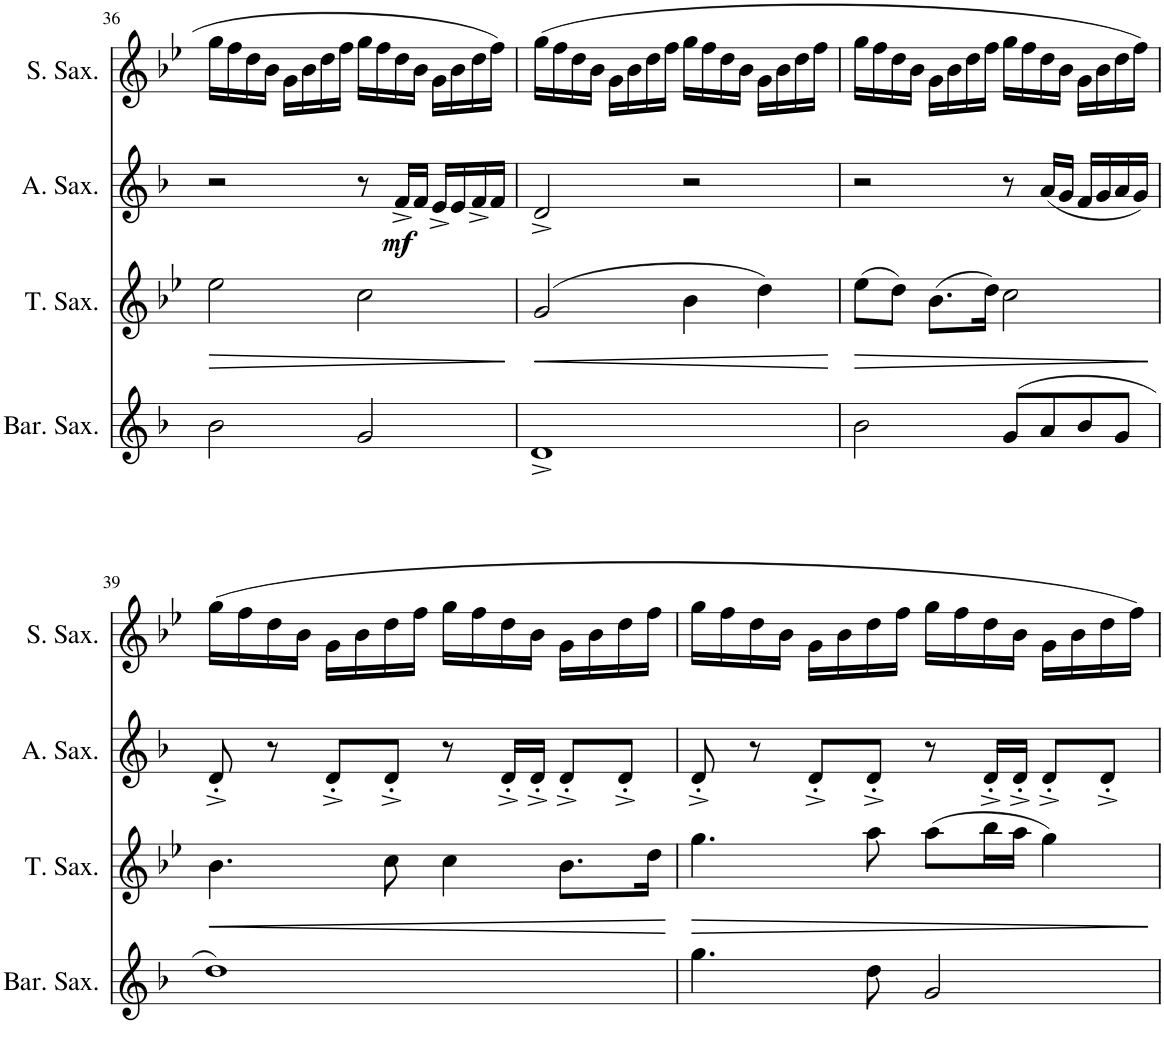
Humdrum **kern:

**kern	**kern	**dynam	**kern	**dynam	**kern
*part4	*part3	*part3	*part2	*part2	*part1
*staff4	*staff3	*staff3	*staff2	*staff2	*staff1
*I"Baritone Saxophone	*I"Tenor Saxophone	*	*I"Alto Saxophone	*	*I"Soprano Saxophone
*I'Bar. Sax.	*I'T. Sax.	*	*I'A. Sax.	*	*I'S. Sax.
!!LO:PB:g=z
*clefG2	*clefG2	*	*clefG2	*	*clefG2
*Trd12c21	*Trd8c14	*	*Trd5c9	*	*Trd1c2
*k[b-]	*k[b-e-]	*	*k[b-]	*	*k[b-e-]
*M4/4	*M4/4	*	*M4/4	*	*M4/4
=36	=36	=36	=36	=36	=36
!	!	!LO:HP:b	!	!	!
2b-\	2ee-\	>	2r	.	16gg\LL
.	.	.	.	.	16ff\
.	.	.	.	.	16dd\
.	.	.	.	.	16b-\JJ
.	.	.	.	.	16g\LL
.	.	.	.	.	16b-\
.	.	.	.	.	16dd\
.	.	.	.	.	16ff\JJ
2g/	2cc\	.	8r	.	16gg\LL
.	.	.	.	.	16ff\
!	!	!	!	!LO:DY:b	!
.	.	.	16f^/LL	mf	16dd\
.	.	.	16f/JJ	.	16b-\JJ
.	.	.	16e^/LL	.	16g\LL
.	.	.	16e/	.	16b-\
.	.	.	16f^/	.	16dd\
.	.	.	16f/JJ	.	16ff\JJ
.	.	]	.	.	.
=37	=37	=37	=37	=37	=37
!	!	!LO:HP:b	!	!	!
1d^	(2g/	<	2d^/	.	(16gg\LL
.	.	.	.	.	16ff\
.	.	.	.	.	16dd\
.	.	.	.	.	16b-\JJ
.	.	.	.	.	16g\LL
.	.	.	.	.	16b-\
.	.	.	.	.	16dd\
.	.	.	.	.	16ff\JJ
.	4b-\	.	2r	.	16gg\LL
.	.	.	.	.	16ff\
.	.	.	.	.	16dd\
.	.	.	.	.	16b-\JJ
.	4dd\)	.	.	.	16g\LL
.	.	.	.	.	16b-\
.	.	.	.	.	16dd\
.	.	.	.	.	16ff\JJ
.	.	[	.	.	.
=38	=38	=38	=38	=38	=38
!	!	!LO:HP:b	!	!	!
2b-\	(8ee-\L	>	2r	.	16gg\LL
.	.	.	.	.	16ff\
.	8dd\J)	.	.	.	16dd\
.	.	.	.	.	16b-\JJ
.	(8.b-\L	.	.	.	16g\LL
.	.	.	.	.	16b-\
.	.	.	.	.	16dd\
.	16dd\Jk)	.	.	.	16ff\JJ
(8g/L	2cc\	.	8r	.	16gg\LL
.	.	.	.	.	16ff\
8a/	.	.	(16a/LL	.	16dd\
.	.	.	16g/JJ	.	16b-\JJ
8b-/	.	.	16f/LL	.	16g\LL
.	.	.	16g/	.	16b-\
8g/J	.	.	16a/	.	16dd\
.	.	.	16g/JJ)	.	16ff\JJ)
.	.	]	.	.	.
!!LO:LB:g=z
=39	=39	=39	=39	=39	=39
!	!	!LO:HP:b	!	!	!
1dd)	4.b-\	<	8d'^/	.	(16gg\LL
.	.	.	.	.	16ff\
.	.	.	8r	.	16dd\
.	.	.	.	.	16b-\JJ
.	.	.	8d'^/L	.	16g\LL
.	.	.	.	.	16b-\
.	8cc\	.	8d'^/J	.	16dd\
.	.	.	.	.	16ff\JJ
.	4cc\	.	8r	.	16gg\LL
.	.	.	.	.	16ff\
.	.	.	16d'^/LL	.	16dd\
.	.	.	16d'^/JJ	.	16b-\JJ
.	8.b-\L	.	8d'^/L	.	16g\LL
.	.	.	.	.	16b-\
.	.	.	8d'^/J	.	16dd\
.	16dd\Jk	.	.	.	16ff\JJ
.	.	[	.	.	.
=40	=40	=40	=40	=40	=40
!	!	!LO:HP:b	!	!	!
4.gg\	4.gg\	>	8d'^/	.	16gg\LL
.	.	.	.	.	16ff\
.	.	.	8r	.	16dd\
.	.	.	.	.	16b-\JJ
.	.	.	8d'^/L	.	16g\LL
.	.	.	.	.	16b-\
8dd\	8aa\	.	8d'^/J	.	16dd\
.	.	.	.	.	16ff\JJ
2g/	(8aa\L	.	8r	.	16gg\LL
.	.	.	.	.	16ff\
.	16bb-\L	.	16d'^/LL	.	16dd\
.	16aa\JJ	.	16d'^/JJ	.	16b-\JJ
.	4gg\)	.	8d'^/L	.	16g\LL
.	.	.	.	.	16b-\
.	.	.	8d'^/J	.	16dd\
.	.	.	.	.	16ff\JJ)
.	.	]	.	.	.
=	=	=	=	=	=
*-	*-	*-	*-	*-	*-
